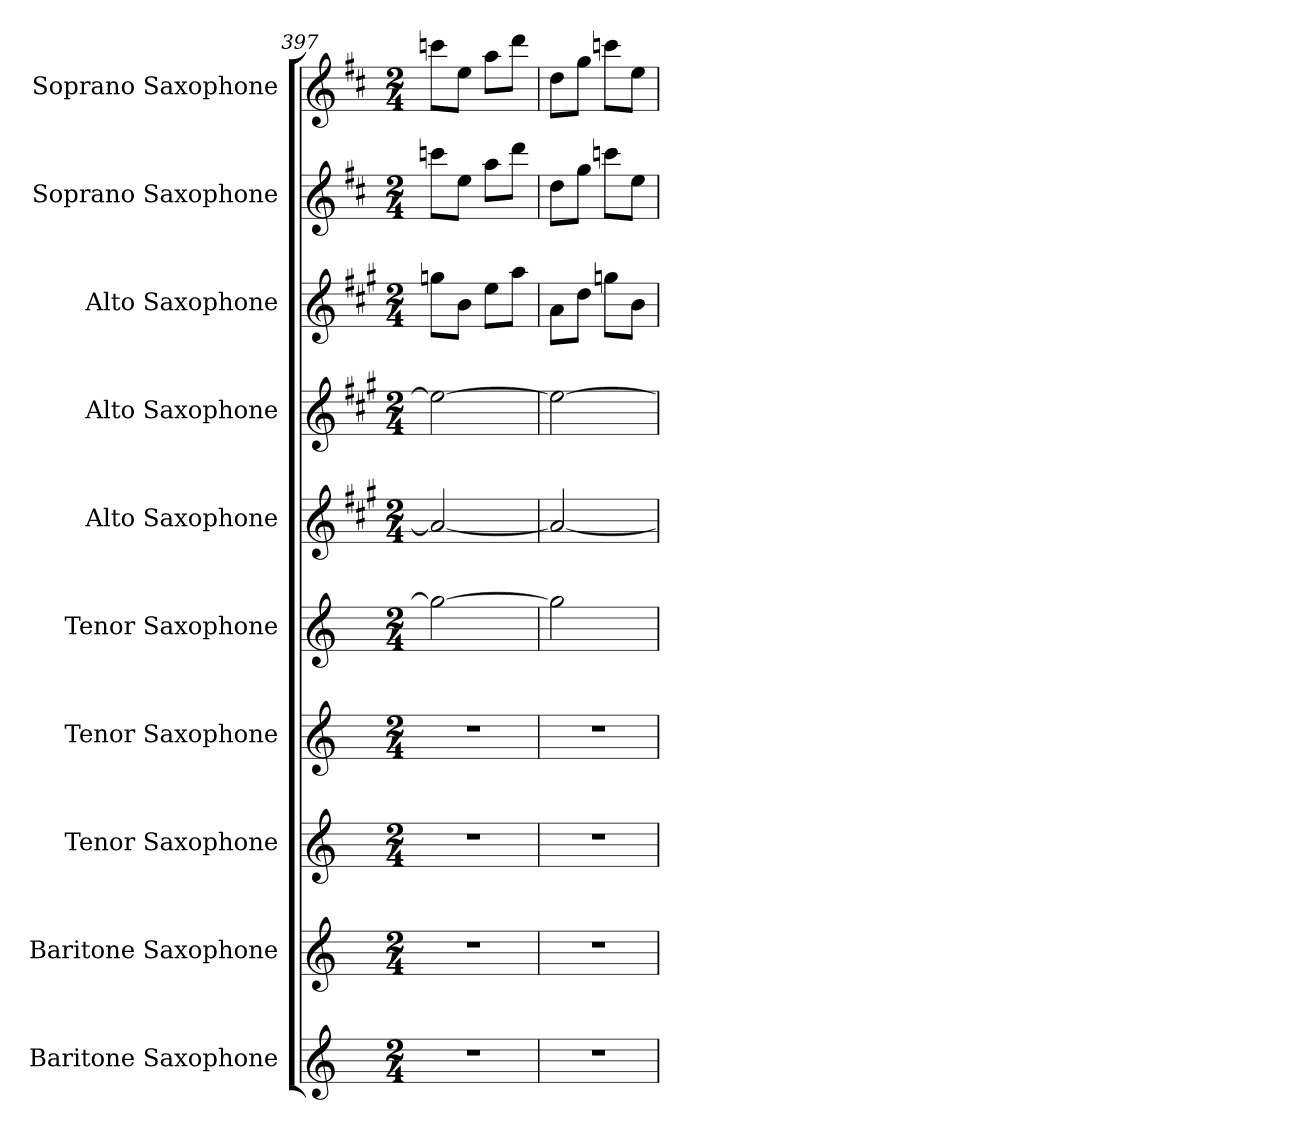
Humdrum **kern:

**kern	**kern	**kern	**kern	**kern	**kern	**kern	**kern	**kern	**kern
*part10	*part9	*part8	*part7	*part6	*part5	*part4	*part3	*part2	*part1
*staff10	*staff9	*staff8	*staff7	*staff6	*staff5	*staff4	*staff3	*staff2	*staff1
*I"Baritone Saxophone	*I"Baritone Saxophone	*I"Tenor Saxophone	*I"Tenor Saxophone	*I"Tenor Saxophone	*I"Alto Saxophone	*I"Alto Saxophone	*I"Alto Saxophone	*I"Soprano Saxophone	*I"Soprano Saxophone
*I'Bar. Sax.	*I'Bar. Sax.	*I'T. Sax.	*I'T. Sax.	*I'T. Sax.	*I'A. Sax.	*I'A. Sax.	*I'A. Sax.	*I'S. Sax.	*I'S. Sax.
*clefG2	*clefG2	*clefG2	*clefG2	*clefG2	*clefG2	*clefG2	*clefG2	*clefG2	*clefG2
*ITrd12c21	*ITrd12c21	*ITrd8c14	*ITrd8c14	*ITrd8c14	*ITrd5c9	*ITrd5c9	*ITrd5c9	*ITrd1c2	*ITrd1c2
*k[]	*k[]	*k[]	*k[]	*k[]	*k[]	*k[]	*k[]	*k[]	*k[]
*M2/4	*M2/4	*M2/4	*M2/4	*M2/4	*M2/4	*M2/4	*M2/4	*M2/4	*M2/4
=397	=397	=397	=397	=397	=397	=397	=397	=397	=397
2r	2r	2r	2r	2g\_	2c/_	2g\_	8b-X\L	8bb-X\L	8bb-X\L
.	.	.	.	.	.	.	8d\J	8dd\J	8dd\J
.	.	.	.	.	.	.	8g\L	8gg\L	8gg\L
.	.	.	.	.	.	.	8cc\J	8ccc\J	8ccc\J
=398	=398	=398	=398	=398	=398	=398	=398	=398	=398
2r	2r	2r	2r	2g\]	2c/_	2g\_	8c\L	8cc\L	8cc\L
.	.	.	.	.	.	.	8f\J	8ff\J	8ff\J
.	.	.	.	.	.	.	8b-X\L	8bb-X\L	8bb-X\L
.	.	.	.	.	.	.	8d\J	8dd\J	8dd\J
=	=	=	=	=	=	=	=	=	=
*-	*-	*-	*-	*-	*-	*-	*-	*-	*-
